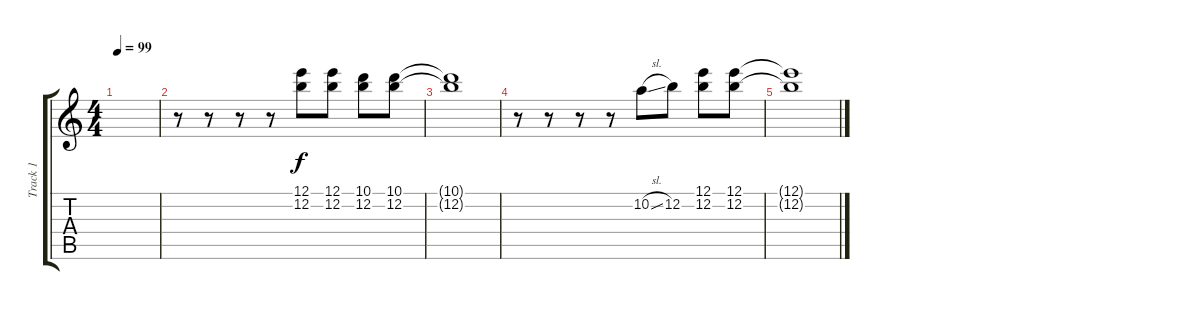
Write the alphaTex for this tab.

\track ("Track 1" "Track 1") {instrument acousticguitarsteel}
\staff {score tabs}
\tuning (E4 B3 G3 D3 A2 E2) {hide}
\ts (4 4)
\tempo 99
\clef g2
\ks c
|
r.8 r.8 r.8 r.8 (12.1 12.2).8 (12.1 12.2).8 (10.1 12.2).8 (10.1 12.2).8 |
(10.1{t} 12.2{t}).1 |
r.8 r.8 r.8 r.8 10.2{sl}.8 12.2.8 (12.1 12.2).8 (12.1 12.2).8 |
(12.1{t} 12.2{t}).1
